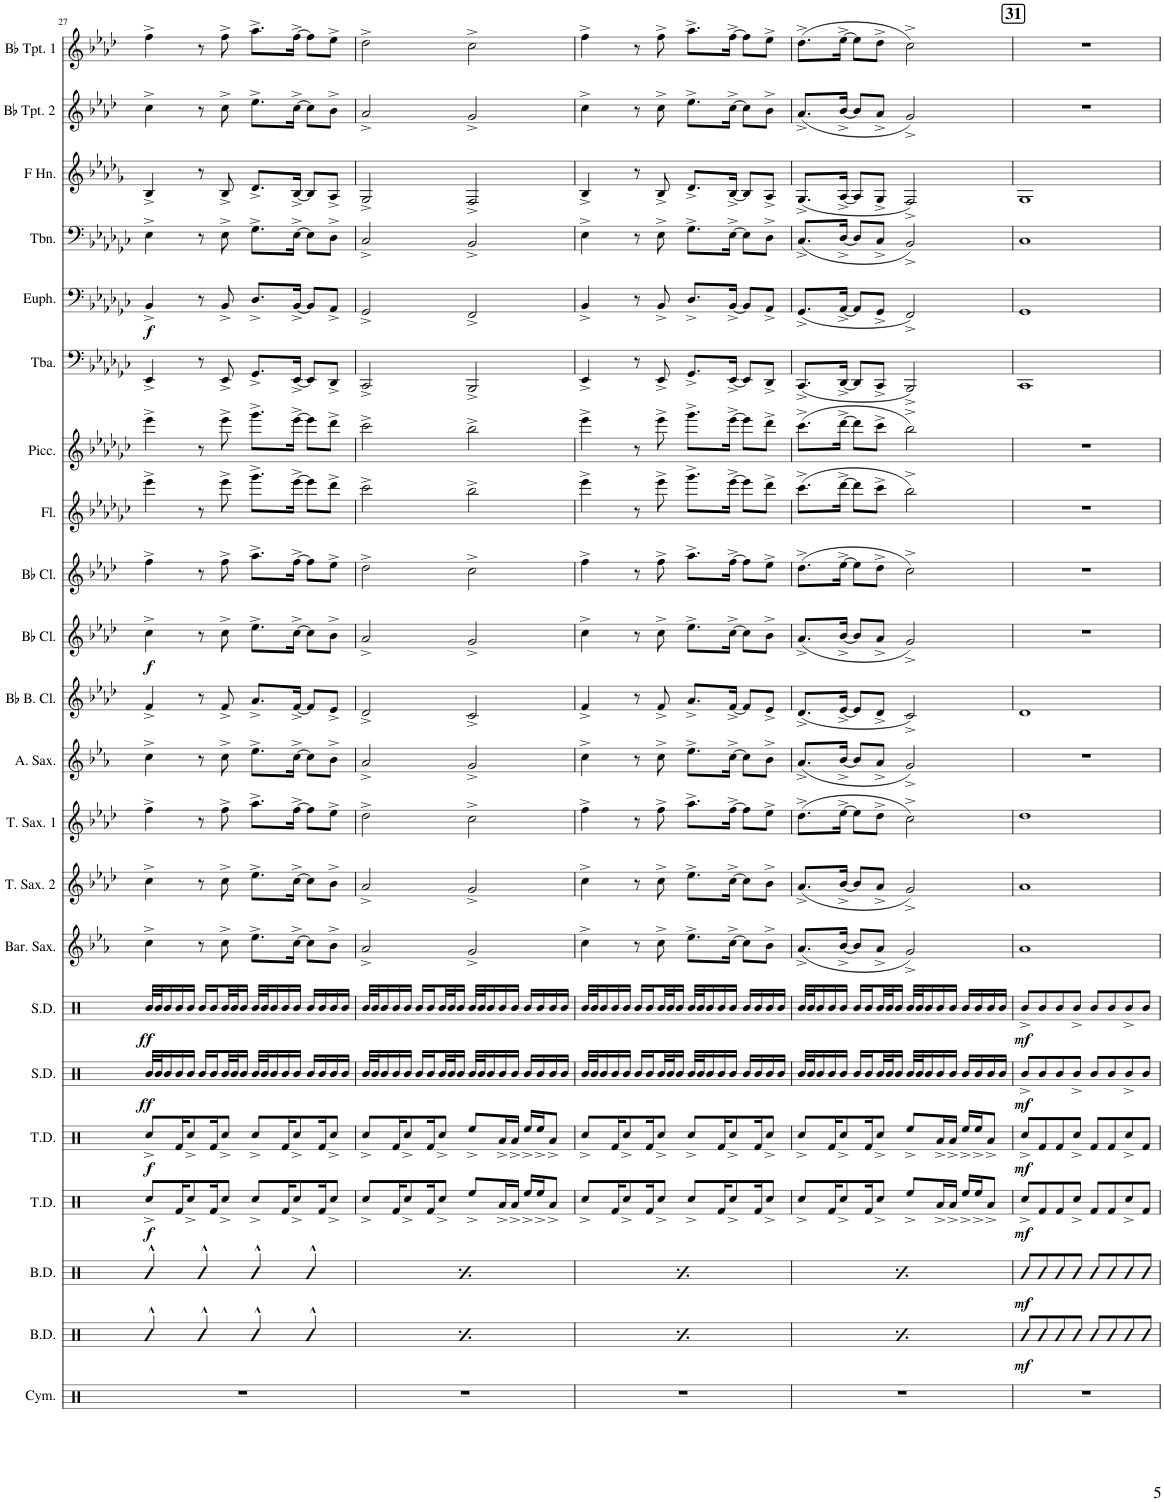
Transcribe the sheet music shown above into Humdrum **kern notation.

**kern	**kern	**dynam	**kern	**dynam	**kern	**dynam	**kern	**dynam	**kern	**dynam	**kern	**dynam	**kern	**kern	**kern	**kern	**kern	**kern	**dynam	**kern	**kern	**kern	**kern	**kern	**dynam	**kern	**kern	**kern	**kern
*part22	*part21	*part21	*part20	*part20	*part19	*part19	*part18	*part18	*part17	*part17	*part16	*part16	*part15	*part14	*part13	*part12	*part11	*part10	*part10	*part9	*part8	*part7	*part6	*part5	*part5	*part4	*part3	*part2	*part1
*staff22	*staff21	*staff21	*staff20	*staff20	*staff19	*staff19	*staff18	*staff18	*staff17	*staff17	*staff16	*staff16	*staff15	*staff14	*staff13	*staff12	*staff11	*staff10	*staff10	*staff9	*staff8	*staff7	*staff6	*staff5	*staff5	*staff4	*staff3	*staff2	*staff1
*I"Cymbals	*I"Bass Drums	*	*I"Bass Drums	*	*I"Tenor Drums	*	*I"Tenor Drums	*	*I"Snare Drum	*	*I"Snare Drum	*	*I"Baritone Saxophone	*I"Tenor Saxophone 2	*I"Tenor Saxophone 1	*I"Alto Saxophone	*I"Bb Bass Clarinet	*I"Bb Clarinet	*	*I"Bb Clarinet	*I"Flute	*I"Piccolo	*I"Tuba	*I"Euphonium	*	*I"Trombone	*I"Horn in F	*I"Bb Trumpet 2	*I"Bb Trumpet 1
*I'Cym.	*I'B.D.	*	*I'B.D.	*	*I'T.D.	*	*I'T.D.	*	*I'S.D.	*	*I'S.D.	*	*I'Bar. Sax.	*I'T. Sax. 2	*I'T. Sax. 1	*I'A. Sax.	*I'Bb B. Cl.	*I'Bb Cl.	*	*I'Bb Cl.	*I'Fl.	*I'Picc.	*I'Tba.	*I'Euph.	*	*I'Tbn.	*	*I'Bb Tpt. 2	*I'Bb Tpt. 1
!!LO:PB:g=z
*clefX	*clefX	*	*clefX	*	*clefX	*	*clefX	*	*clefX	*	*clefX	*	*clefG2	*clefG2	*clefG2	*clefG2	*clefG2	*clefG2	*	*clefG2	*clefG2	*clefG2	*clefF4	*clefF4	*	*clefF4	*clefG2	*clefG2	*clefG2
*	*	*	*	*	*	*	*	*	*	*	*	*	*Trd12c21	*Trd8c14	*Trd8c14	*Trd5c9	*Trd8c14	*Trd1c2	*	*Trd1c2	*	*Trd-7c-12	*	*	*	*	*Trd4c7	*Trd1c2	*Trd1c2
*k[]	*k[]	*	*k[]	*	*k[]	*	*k[]	*	*k[]	*	*k[]	*	*k[b-e-a-]	*k[b-e-a-d-]	*k[b-e-a-d-]	*k[b-e-a-]	*k[b-e-a-d-]	*k[b-e-a-d-]	*	*k[b-e-a-d-]	*k[b-e-a-d-g-c-]	*k[b-e-a-d-g-c-]	*k[b-e-a-d-g-c-]	*k[b-e-a-d-g-c-]	*	*k[b-e-a-d-g-c-]	*k[b-e-a-d-g-]	*k[b-e-a-d-]	*k[b-e-a-d-]
*M4/4	*M4/4	*	*M4/4	*	*M4/4	*	*M4/4	*	*M4/4	*	*M4/4	*	*M4/4	*M4/4	*M4/4	*M4/4	*M4/4	*M4/4	*	*M4/4	*M4/4	*M4/4	*M4/4	*M4/4	*	*M4/4	*M4/4	*M4/4	*M4/4
=27	=27	=27	=27	=27	=27	=27	=27	=27	=27	=27	=27	=27	=27	=27	=27	=27	=27	=27	=27	=27	=27	=27	=27	=27	=27	=27	=27	=27	=27
!	!	!	!	!	!	!LO:DY:b	!	!LO:DY:b	!	!LO:DY:b	!	!LO:DY:b	!	!	!	!	!	!	!LO:DY:b	!	!	!	!	!	!LO:DY:b	!	!	!	!
1r	4R^^/	.	4R^^/	.	8Rcc^/L	f	8Rcc^/L	f	32R/LLL	ff	32R/LLL	ff	4cc^\	4cc^\	4ff^\	4cc^\	4f^/	4cc^\	f	4ff^\	4eee-^\	4eee-^\	4EE-^/	4BB-^/	f	4E-^\	4B-^/	4cc^\	4ff^\
.	.	.	.	.	.	.	.	.	32R/J	.	32R/J	.	.	.	.	.	.	.	.	.	.	.	.	.	.	.	.	.	.
.	.	.	.	.	.	.	.	.	16R/	.	16R/	.	.	.	.	.	.	.	.	.	.	.	.	.	.	.	.	.	.
.	.	.	.	.	16Rf/K	.	16Rf/K	.	16R/	.	16R/	.	.	.	.	.	.	.	.	.	.	.	.	.	.	.	.	.	.
.	.	.	.	.	8Rcc^/	.	8Rcc^/	.	16R/JJ	.	16R/JJ	.	.	.	.	.	.	.	.	.	.	.	.	.	.	.	.	.	.
.	4R^^/	.	4R^^/	.	.	.	.	.	16R/LL	.	16R/LL	.	8r	8r	8r	8r	8r	8r	.	8r	8r	8r	8r	8r	.	8r	8r	8r	8r
.	.	.	.	.	16Rf/K	.	16Rf/K	.	16R/	.	16R/	.	.	.	.	.	.	.	.	.	.	.	.	.	.	.	.	.	.
.	.	.	.	.	8Rcc^/J	.	8Rcc^/J	.	32R/L	.	32R/L	.	8cc^\	8cc^\	8ff^\	8cc^\	8f^/	8cc^\	.	8ff^\	8eee-^\	8eee-^\	8EE-^/	8BB-^/	.	8E-^\	8B-^/	8cc^\	8ff^\
.	.	.	.	.	.	.	.	.	32R/J	.	32R/J	.	.	.	.	.	.	.	.	.	.	.	.	.	.	.	.	.	.
.	.	.	.	.	.	.	.	.	16R/JJ	.	16R/JJ	.	.	.	.	.	.	.	.	.	.	.	.	.	.	.	.	.	.
.	4R^^/	.	4R^^/	.	8Rcc^/L	.	8Rcc^/L	.	32R/LLL	.	32R/LLL	.	8.ee-^\L	8.ee-^\L	8.aa-^\L	8.ee-^\L	8.a-^/L	8.ee-^\L	.	8.aa-^\L	8.ggg-^\L	8.ggg-^\L	8.GG-^/L	8.D-^/L	.	8.G-^\L	8.d-^/L	8.ee-^\L	8.aa-^\L
.	.	.	.	.	.	.	.	.	32R/J	.	32R/J	.	.	.	.	.	.	.	.	.	.	.	.	.	.	.	.	.	.
.	.	.	.	.	.	.	.	.	16R/	.	16R/	.	.	.	.	.	.	.	.	.	.	.	.	.	.	.	.	.	.
.	.	.	.	.	16Rf/K	.	16Rf/K	.	16R/	.	16R/	.	.	.	.	.	.	.	.	.	.	.	.	.	.	.	.	.	.
.	.	.	.	.	8Rcc^/	.	8Rcc^/	.	16R/JJ	.	16R/JJ	.	[16cc^\Jk	[16cc^\Jk	[16ff^\Jk	[16cc^\Jk	[16f^/Jk	[16cc^\Jk	.	[16ff^\Jk	[16eee-^\Jk	[16eee-^\Jk	[16EE-^/Jk	[16BB-^/Jk	.	[16E-^\Jk	[16B-^/Jk	[16cc^\Jk	[16ff^\Jk
.	4R^^/	.	4R^^/	.	.	.	.	.	16R/LL	.	16R/LL	.	8cc\L]	8cc\L]	8ff\L]	8cc\L]	8f/L]	8cc\L]	.	8ff\L]	8eee-\L]	8eee-\L]	8EE-/L]	8BB-/L]	.	8E-\L]	8B-/L]	8cc\L]	8ff\L]
.	.	.	.	.	16Rf/K	.	16Rf/K	.	16R/	.	16R/	.	.	.	.	.	.	.	.	.	.	.	.	.	.	.	.	.	.
.	.	.	.	.	8Rcc^/J	.	8Rcc^/J	.	16R/	.	16R/	.	8b-^\J	8b-^\J	8ee-^\J	8b-^\J	8e-^/J	8b-^\J	.	8ee-^\J	8ddd-^\J	8ddd-^\J	8DD-^/J	8AA-^/J	.	8D-^\J	8A-^/J	8b-^\J	8ee-^\J
.	.	.	.	.	.	.	.	.	16R/JJ	.	16R/JJ	.	.	.	.	.	.	.	.	.	.	.	.	.	.	.	.	.	.
=28	=28	=28	=28	=28	=28	=28	=28	=28	=28	=28	=28	=28	=28	=28	=28	=28	=28	=28	=28	=28	=28	=28	=28	=28	=28	=28	=28	=28	=28
1r	4R^^/	.	4R^^/	.	8Rcc^/L	.	8Rcc^/L	.	32R/LLL	.	32R/LLL	.	2a-^/	2a-^/	2dd-^\	2a-^/	2d-^/	2a-^/	.	2dd-^\	2ccc-^\	2ccc-^\	2CC-^/	2GG-^/	.	2C-^/	2G-^/	2a-^/	2dd-^\
.	.	.	.	.	.	.	.	.	32R/J	.	32R/J	.	.	.	.	.	.	.	.	.	.	.	.	.	.	.	.	.	.
.	.	.	.	.	.	.	.	.	16R/	.	16R/	.	.	.	.	.	.	.	.	.	.	.	.	.	.	.	.	.	.
.	.	.	.	.	16Rf/K	.	16Rf/K	.	16R/	.	16R/	.	.	.	.	.	.	.	.	.	.	.	.	.	.	.	.	.	.
.	.	.	.	.	8Rcc^/	.	8Rcc^/	.	16R/JJ	.	16R/JJ	.	.	.	.	.	.	.	.	.	.	.	.	.	.	.	.	.	.
.	4R^^/	.	4R^^/	.	.	.	.	.	16R/LL	.	16R/LL	.	.	.	.	.	.	.	.	.	.	.	.	.	.	.	.	.	.
.	.	.	.	.	16Rf/K	.	16Rf/K	.	16R/	.	16R/	.	.	.	.	.	.	.	.	.	.	.	.	.	.	.	.	.	.
.	.	.	.	.	8Rcc^/J	.	8Rcc^/J	.	32R/L	.	32R/L	.	.	.	.	.	.	.	.	.	.	.	.	.	.	.	.	.	.
.	.	.	.	.	.	.	.	.	32R/J	.	32R/J	.	.	.	.	.	.	.	.	.	.	.	.	.	.	.	.	.	.
.	.	.	.	.	.	.	.	.	16R/JJ	.	16R/JJ	.	.	.	.	.	.	.	.	.	.	.	.	.	.	.	.	.	.
.	4R^^/	.	4R^^/	.	8Ree^/L	.	8Ree^/L	.	32R/LLL	.	32R/LLL	.	2g^/	2g^/	2cc^\	2g^/	2c^/	2g^/	.	2cc^\	2bb-^\	2bb-^\	2BBB-^/	2FF^/	.	2BB-^/	2F^/	2g^/	2cc^\
.	.	.	.	.	.	.	.	.	32R/J	.	32R/J	.	.	.	.	.	.	.	.	.	.	.	.	.	.	.	.	.	.
.	.	.	.	.	.	.	.	.	16R/	.	16R/	.	.	.	.	.	.	.	.	.	.	.	.	.	.	.	.	.	.
.	.	.	.	.	16Ra^/L	.	16Ra^/L	.	16R/	.	16R/	.	.	.	.	.	.	.	.	.	.	.	.	.	.	.	.	.	.
.	.	.	.	.	16Ra^/JJ	.	16Ra^/JJ	.	16R/JJ	.	16R/JJ	.	.	.	.	.	.	.	.	.	.	.	.	.	.	.	.	.	.
.	4R^^/	.	4R^^/	.	16Ree^/LL	.	16Ree^/LL	.	16R/LL	.	16R/LL	.	.	.	.	.	.	.	.	.	.	.	.	.	.	.	.	.	.
.	.	.	.	.	16Ree^/J	.	16Ree^/J	.	16R/	.	16R/	.	.	.	.	.	.	.	.	.	.	.	.	.	.	.	.	.	.
.	.	.	.	.	8Ra^/J	.	8Ra^/J	.	16R/	.	16R/	.	.	.	.	.	.	.	.	.	.	.	.	.	.	.	.	.	.
.	.	.	.	.	.	.	.	.	16R/JJ	.	16R/JJ	.	.	.	.	.	.	.	.	.	.	.	.	.	.	.	.	.	.
=29	=29	=29	=29	=29	=29	=29	=29	=29	=29	=29	=29	=29	=29	=29	=29	=29	=29	=29	=29	=29	=29	=29	=29	=29	=29	=29	=29	=29	=29
1r	4R^^/	.	4R^^/	.	8Rcc^/L	.	8Rcc^/L	.	32R/LLL	.	32R/LLL	.	4cc^\	4cc^\	4ff^\	4cc^\	4f^/	4cc^\	.	4ff^\	4eee-^\	4eee-^\	4EE-^/	4BB-^/	.	4E-^\	4B-^/	4cc^\	4ff^\
.	.	.	.	.	.	.	.	.	32R/J	.	32R/J	.	.	.	.	.	.	.	.	.	.	.	.	.	.	.	.	.	.
.	.	.	.	.	.	.	.	.	16R/	.	16R/	.	.	.	.	.	.	.	.	.	.	.	.	.	.	.	.	.	.
.	.	.	.	.	16Rf/K	.	16Rf/K	.	16R/	.	16R/	.	.	.	.	.	.	.	.	.	.	.	.	.	.	.	.	.	.
.	.	.	.	.	8Rcc^/	.	8Rcc^/	.	16R/JJ	.	16R/JJ	.	.	.	.	.	.	.	.	.	.	.	.	.	.	.	.	.	.
.	4R^^/	.	4R^^/	.	.	.	.	.	16R/LL	.	16R/LL	.	8r	8r	8r	8r	8r	8r	.	8r	8r	8r	8r	8r	.	8r	8r	8r	8r
.	.	.	.	.	16Rf/K	.	16Rf/K	.	16R/	.	16R/	.	.	.	.	.	.	.	.	.	.	.	.	.	.	.	.	.	.
.	.	.	.	.	8Rcc^/J	.	8Rcc^/J	.	32R/L	.	32R/L	.	8cc^\	8cc^\	8ff^\	8cc^\	8f^/	8cc^\	.	8ff^\	8eee-^\	8eee-^\	8EE-^/	8BB-^/	.	8E-^\	8B-^/	8cc^\	8ff^\
.	.	.	.	.	.	.	.	.	32R/J	.	32R/J	.	.	.	.	.	.	.	.	.	.	.	.	.	.	.	.	.	.
.	.	.	.	.	.	.	.	.	16R/JJ	.	16R/JJ	.	.	.	.	.	.	.	.	.	.	.	.	.	.	.	.	.	.
.	4R^^/	.	4R^^/	.	8Rcc^/L	.	8Rcc^/L	.	32R/LLL	.	32R/LLL	.	8.ee-^\L	8.ee-^\L	8.aa-^\L	8.ee-^\L	8.a-^/L	8.ee-^\L	.	8.aa-^\L	8.ggg-^\L	8.ggg-^\L	8.GG-^/L	8.D-^/L	.	8.G-^\L	8.d-^/L	8.ee-^\L	8.aa-^\L
.	.	.	.	.	.	.	.	.	32R/J	.	32R/J	.	.	.	.	.	.	.	.	.	.	.	.	.	.	.	.	.	.
.	.	.	.	.	.	.	.	.	16R/	.	16R/	.	.	.	.	.	.	.	.	.	.	.	.	.	.	.	.	.	.
.	.	.	.	.	16Rf/K	.	16Rf/K	.	16R/	.	16R/	.	.	.	.	.	.	.	.	.	.	.	.	.	.	.	.	.	.
.	.	.	.	.	8Rcc^/	.	8Rcc^/	.	16R/JJ	.	16R/JJ	.	[16cc^\Jk	[16cc^\Jk	[16ff^\Jk	[16cc^\Jk	[16f^/Jk	[16cc^\Jk	.	[16ff^\Jk	[16eee-^\Jk	[16eee-^\Jk	[16EE-^/Jk	[16BB-^/Jk	.	[16E-^\Jk	[16B-^/Jk	[16cc^\Jk	[16ff^\Jk
.	4R^^/	.	4R^^/	.	.	.	.	.	16R/LL	.	16R/LL	.	8cc\L]	8cc\L]	8ff\L]	8cc\L]	8f/L]	8cc\L]	.	8ff\L]	8eee-\L]	8eee-\L]	8EE-/L]	8BB-/L]	.	8E-\L]	8B-/L]	8cc\L]	8ff\L]
.	.	.	.	.	16Rf/K	.	16Rf/K	.	16R/	.	16R/	.	.	.	.	.	.	.	.	.	.	.	.	.	.	.	.	.	.
.	.	.	.	.	8Rcc^/J	.	8Rcc^/J	.	16R/	.	16R/	.	8b-^\J	8b-^\J	8ee-^\J	8b-^\J	8e-^/J	8b-^\J	.	8ee-^\J	8ddd-^\J	8ddd-^\J	8DD-^/J	8AA-^/J	.	8D-^\J	8A-^/J	8b-^\J	8ee-^\J
.	.	.	.	.	.	.	.	.	16R/JJ	.	16R/JJ	.	.	.	.	.	.	.	.	.	.	.	.	.	.	.	.	.	.
=30	=30	=30	=30	=30	=30	=30	=30	=30	=30	=30	=30	=30	=30	=30	=30	=30	=30	=30	=30	=30	=30	=30	=30	=30	=30	=30	=30	=30	=30
1r	4R^^/	.	4R^^/	.	8Rcc^/L	.	8Rcc^/L	.	32R/LLL	.	32R/LLL	.	(8.a-^/L	(8.a-^/L	(8.dd-^\L	(8.a-^/L	(8.d-^/L	(8.a-^/L	.	(8.dd-^\L	(8.ccc-^\L	(8.ccc-^\L	(8.CC-^/L	(8.GG-^/L	.	(8.C-^/L	(8.G-^/L	(8.a-^/L	(8.dd-^\L
.	.	.	.	.	.	.	.	.	32R/J	.	32R/J	.	.	.	.	.	.	.	.	.	.	.	.	.	.	.	.	.	.
.	.	.	.	.	.	.	.	.	16R/	.	16R/	.	.	.	.	.	.	.	.	.	.	.	.	.	.	.	.	.	.
.	.	.	.	.	16Rf/K	.	16Rf/K	.	16R/	.	16R/	.	.	.	.	.	.	.	.	.	.	.	.	.	.	.	.	.	.
.	.	.	.	.	8Rcc^/	.	8Rcc^/	.	16R/JJ	.	16R/JJ	.	[16b-^/Jk	[16b-^/Jk	[16ee-^\Jk	[16b-^/Jk	[16e-^/Jk	[16b-^/Jk	.	[16ee-^\Jk	[16ddd-^\Jk	[16ddd-^\Jk	[16DD-^/Jk	[16AA-^/Jk	.	[16D-^/Jk	[16A-^/Jk	[16b-^/Jk	[16ee-^\Jk
.	4R^^/	.	4R^^/	.	.	.	.	.	16R/LL	.	16R/LL	.	8b-/L]	8b-/L]	8ee-\L]	8b-/L]	8e-/L]	8b-/L]	.	8ee-\L]	8ddd-\L]	8ddd-\L]	8DD-/L]	8AA-/L]	.	8D-/L]	8A-/L]	8b-/L]	8ee-\L]
.	.	.	.	.	16Rf/K	.	16Rf/K	.	16R/	.	16R/	.	.	.	.	.	.	.	.	.	.	.	.	.	.	.	.	.	.
.	.	.	.	.	8Rcc^/J	.	8Rcc^/J	.	32R/L	.	32R/L	.	8a-^/J	8a-^/J	8dd-^\J	8a-^/J	8d-^/J	8a-^/J	.	8dd-^\J	8ccc-^\J	8ccc-^\J	8CC-^/J	8GG-^/J	.	8C-^/J	8G-^/J	8a-^/J	8dd-^\J
.	.	.	.	.	.	.	.	.	32R/J	.	32R/J	.	.	.	.	.	.	.	.	.	.	.	.	.	.	.	.	.	.
.	.	.	.	.	.	.	.	.	16R/JJ	.	16R/JJ	.	.	.	.	.	.	.	.	.	.	.	.	.	.	.	.	.	.
.	4R^^/	.	4R^^/	.	8Ree^/L	.	8Ree^/L	.	32R/LLL	.	32R/LLL	.	2g^/)	2g^/)	2cc^\)	2g^/)	2c^/)	2g^/)	.	2cc^\)	2bb-^\)	2bb-^\)	2BBB-^/)	2FF^/)	.	2BB-^/)	2F^/)	2g^/)	2cc^\)
.	.	.	.	.	.	.	.	.	32R/J	.	32R/J	.	.	.	.	.	.	.	.	.	.	.	.	.	.	.	.	.	.
.	.	.	.	.	.	.	.	.	16R/	.	16R/	.	.	.	.	.	.	.	.	.	.	.	.	.	.	.	.	.	.
.	.	.	.	.	16Ra^/L	.	16Ra^/L	.	16R/	.	16R/	.	.	.	.	.	.	.	.	.	.	.	.	.	.	.	.	.	.
.	.	.	.	.	16Ra^/JJ	.	16Ra^/JJ	.	16R/JJ	.	16R/JJ	.	.	.	.	.	.	.	.	.	.	.	.	.	.	.	.	.	.
.	4R^^/	.	4R^^/	.	16Ree^/LL	.	16Ree^/LL	.	16R/LL	.	16R/LL	.	.	.	.	.	.	.	.	.	.	.	.	.	.	.	.	.	.
.	.	.	.	.	16Ree^/J	.	16Ree^/J	.	16R/	.	16R/	.	.	.	.	.	.	.	.	.	.	.	.	.	.	.	.	.	.
.	.	.	.	.	8Ra^/J	.	8Ra^/J	.	16R/	.	16R/	.	.	.	.	.	.	.	.	.	.	.	.	.	.	.	.	.	.
.	.	.	.	.	.	.	.	.	16R/JJ	.	16R/JJ	.	.	.	.	.	.	.	.	.	.	.	.	.	.	.	.	.	.
!!LO:REH:place=s1:a:B:cj:fs=14:t=31
=31	=31	=31	=31	=31	=31	=31	=31	=31	=31	=31	=31	=31	=31	=31	=31	=31	=31	=31	=31	=31	=31	=31	=31	=31	=31	=31	=31	=31	=31
!	!	!LO:DY:b	!	!LO:DY:b	!	!LO:DY:b	!	!LO:DY:b	!	!LO:DY:b	!	!LO:DY:b	!	!	!	!	!	!	!	!	!	!	!	!	!	!	!	!	!
1r	8R/L	mf	8R/L	mf	8Rcc^/L	mf	8Rcc^/L	mf	8R^/L	mf	8R^/L	mf	1a-	1a-	1dd-	1r	1d-	1r	.	1r	1r	1r	1CC-	1GG-	.	1C-	1G-	1r	1r
.	8R/	.	8R/	.	8Rf/	.	8Rf/	.	8R/	.	8R/	.	.	.	.	.	.	.	.	.	.	.	.	.	.	.	.	.	.
.	8R/	.	8R/	.	8Rf/	.	8Rf/	.	8R/	.	8R/	.	.	.	.	.	.	.	.	.	.	.	.	.	.	.	.	.	.
.	8R/J	.	8R/J	.	8Rcc^/J	.	8Rcc^/J	.	8R^/J	.	8R^/J	.	.	.	.	.	.	.	.	.	.	.	.	.	.	.	.	.	.
.	8R/L	.	8R/L	.	8Rf/L	.	8Rf/L	.	8R/L	.	8R/L	.	.	.	.	.	.	.	.	.	.	.	.	.	.	.	.	.	.
.	8R/	.	8R/	.	8Rf/	.	8Rf/	.	8R/	.	8R/	.	.	.	.	.	.	.	.	.	.	.	.	.	.	.	.	.	.
.	8R/	.	8R/	.	8Rcc^/	.	8Rcc^/	.	8R^/	.	8R^/	.	.	.	.	.	.	.	.	.	.	.	.	.	.	.	.	.	.
.	8R/J	.	8R/J	.	8Rf/J	.	8Rf/J	.	8R/J	.	8R/J	.	.	.	.	.	.	.	.	.	.	.	.	.	.	.	.	.	.
=	=	=	=	=	=	=	=	=	=	=	=	=	=	=	=	=	=	=	=	=	=	=	=	=	=	=	=	=	=
*-	*-	*-	*-	*-	*-	*-	*-	*-	*-	*-	*-	*-	*-	*-	*-	*-	*-	*-	*-	*-	*-	*-	*-	*-	*-	*-	*-	*-	*-
